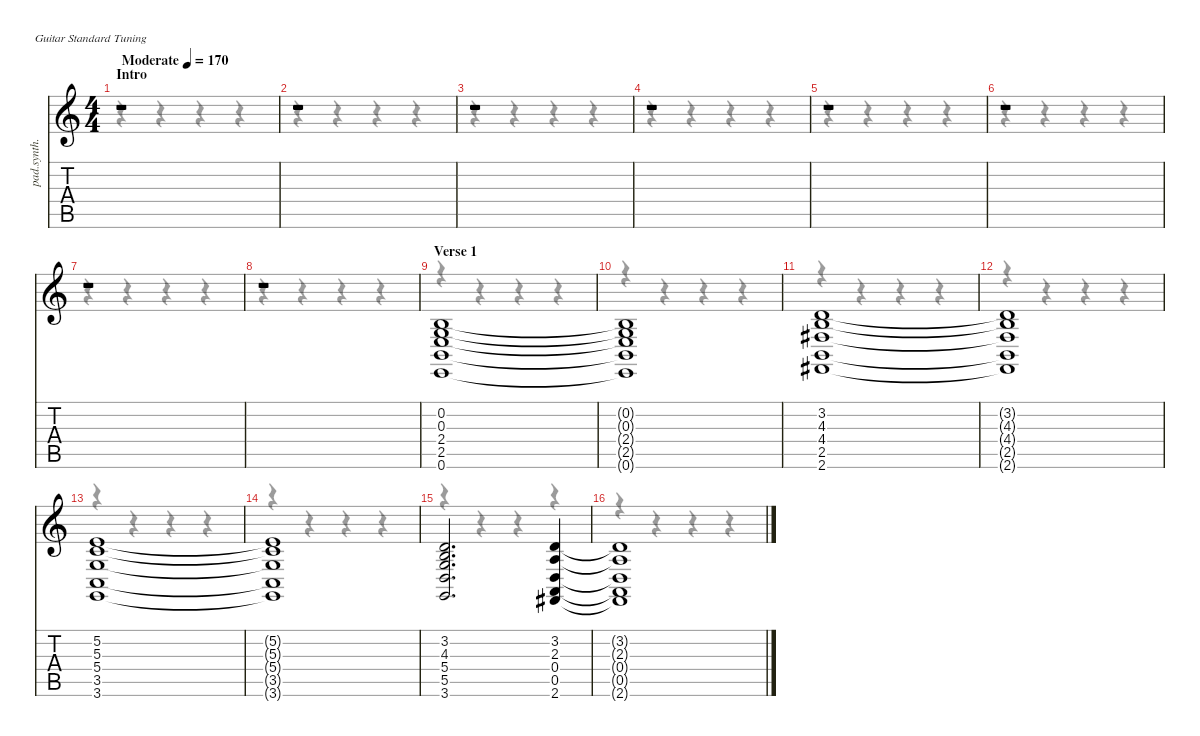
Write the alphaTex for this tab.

\defaultSystemsLayout 4
\hideDynamics
\bracketExtendMode nobrackets
\otherSystemsTrackNameOrientation horizontal
\track ("Pad" "pad.synth.") {instrument pad3polysynth}
\staff {score tabs}
\tuning (E4 B3 G3 D3 A2 E2)
\voice
\ts (4 4)
\beaming (8 2 2 2 2)
\section ("" "Intro")
\tempo (170 "Moderate")
\clef g2
\ks c
r.1{dy f instrument pad3polysynth beam Up} |
r.1{beam Up} |
r.1{beam Up} |
r.1{beam Up} |
r.1{beam Up} |
r.1{beam Up} |
r.1{beam Up} |
r.1{beam Up} |
\section ("" "Verse 1")
(0.2 0.3 2.4 2.5 0.6).1{beam Up} |
(0.2{t} 0.3{t} 2.4{t} 2.5{t} 0.6{t}).1{beam Up} |
(3.2 4.3 4.4{acc #} 2.5 2.6{acc #}).1{beam Up} |
(3.2{t} 4.3{t} 4.4{t acc #} 2.5{t} 2.6{t acc #}).1{beam Up} |
(5.2 5.3 5.4 3.5 3.6).1{beam Up} |
(5.2{t} 5.3{t} 5.4{t} 3.5{t} 3.6{t}).1{beam Up} |
(3.2 4.3 5.4 5.5 3.6).2{d beam Up} (3.2 2.3 0.4 0.5 2.6{acc #}).4{beam Up} |
(3.2{t} 2.3{t} 0.4{t} 0.5{t} 2.6{t acc #}).1{beam Up}
\voice
\clef g2
\ottava regular
\simile none
\ks c
r.4{dy mf beam Down} r.4{beam Down} r.4{beam Down} r.4{beam Down} |
r.4{beam Down} r.4{beam Down} r.4{beam Down} r.4{beam Down} |
r.4{beam Down} r.4{beam Down} r.4{beam Down} r.4{beam Down} |
r.4{beam Down} r.4{beam Down} r.4{beam Down} r.4{beam Down} |
r.4{beam Down} r.4{beam Down} r.4{beam Down} r.4{beam Down} |
r.4{beam Down} r.4{beam Down} r.4{beam Down} r.4{beam Down} |
r.4{beam Down} r.4{beam Down} r.4{beam Down} r.4{beam Down} |
r.4{beam Down} r.4{beam Down} r.4{beam Down} r.4{beam Down} |
r.4{beam Down} r.4{beam Down} r.4{beam Down} r.4{beam Down} |
r.4{beam Down} r.4{beam Down} r.4{beam Down} r.4{beam Down} |
r.4{beam Down} r.4{beam Down} r.4{beam Down} r.4{beam Down} |
r.4{beam Down} r.4{beam Down} r.4{beam Down} r.4{beam Down} |
r.4{beam Down} r.4{beam Down} r.4{beam Down} r.4{beam Down} |
r.4{beam Down} r.4{beam Down} r.4{beam Down} r.4{beam Down} |
r.4{beam Down} r.4{beam Down} r.4{beam Down} r.4{beam Down} |
r.4{beam Down} r.4{beam Down} r.4{beam Down} r.4{beam Down}
